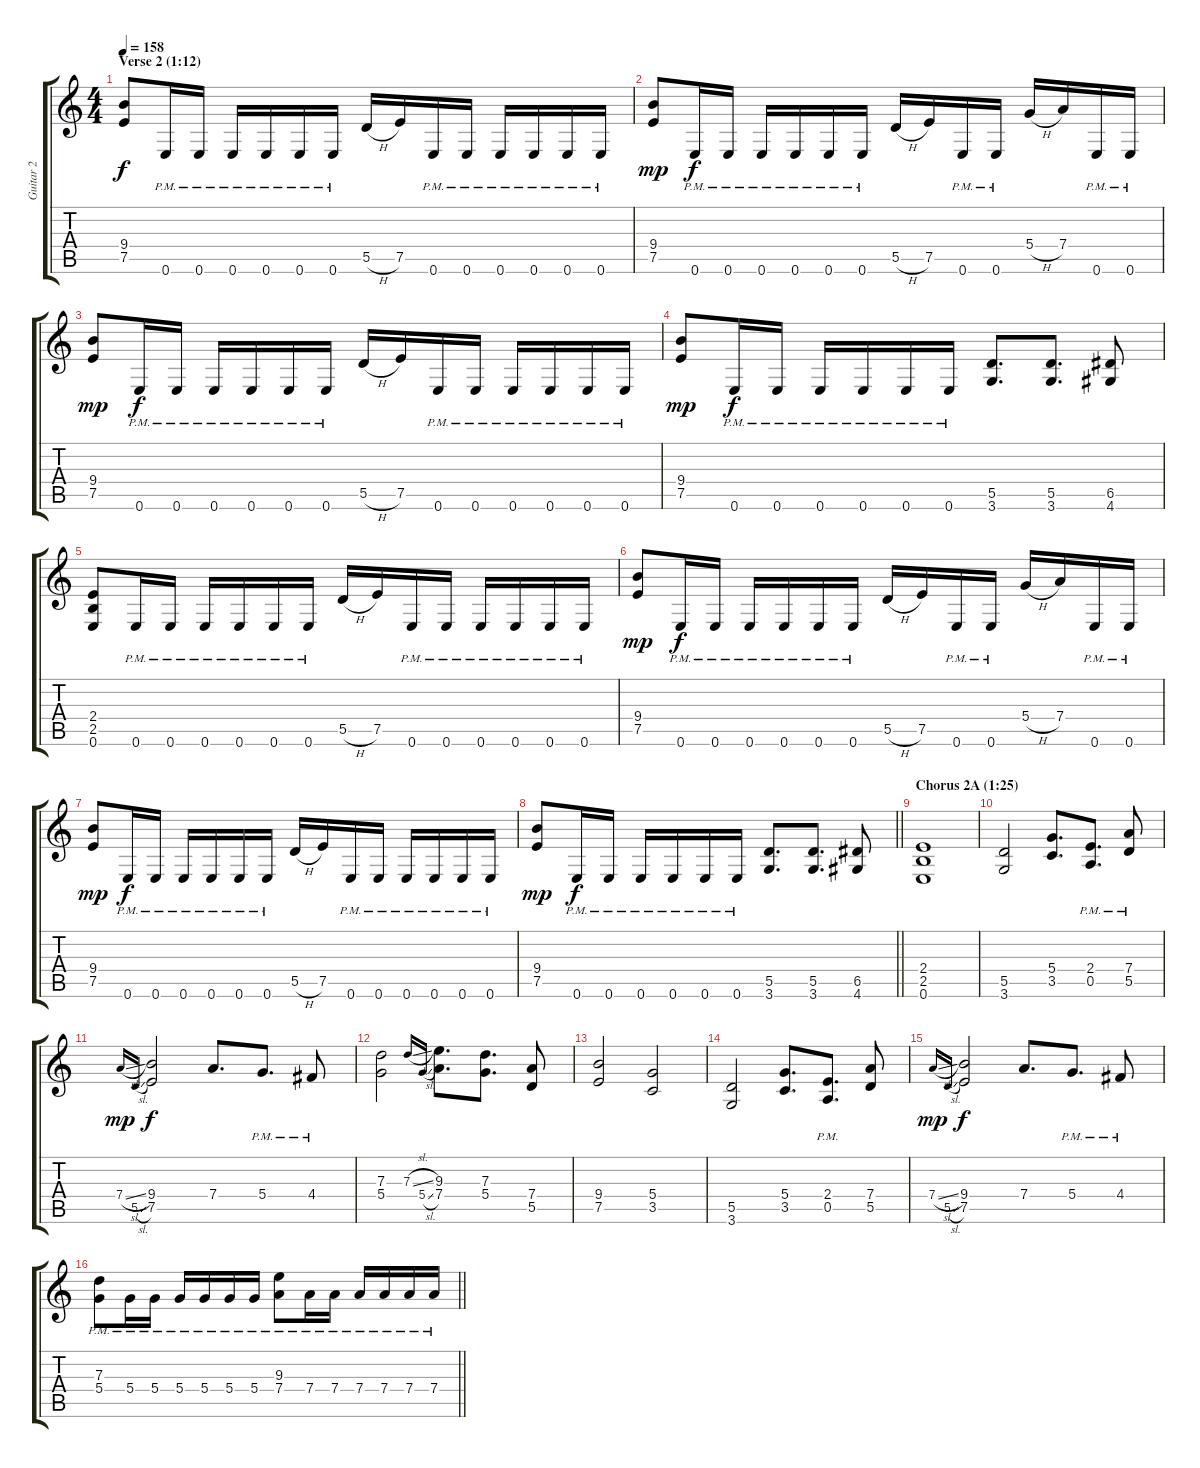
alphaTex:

\track ("Guitar 2" "Guitar 2") {instrument distortionguitar}
\staff {score tabs}
\tuning (E4 B3 G3 D3 A2 E2) {hide}
\ts (4 4)
\section ("" "Verse 2 (1:12)")
\tempo 158
\clef g2
\ks c
(9.4 7.5).8{dy f} 0.6{pm}.16 0.6{pm}.16 0.6{pm}.16 0.6{pm}.16 0.6{pm}.16 0.6{pm}.16 5.5{h}.16 7.5.16 0.6{pm}.16 0.6{pm}.16 0.6{pm}.16 0.6{pm}.16 0.6{pm}.16 0.6{pm}.16 |
(9.4 7.5).8{dy mp} 0.6{pm}.16{dy f} 0.6{pm}.16 0.6{pm}.16 0.6{pm}.16 0.6{pm}.16 0.6{pm}.16 5.5{h}.16 7.5.16 0.6{pm}.16 0.6{pm}.16 5.4{h}.16 7.4.16 0.6{pm}.16 0.6{pm}.16 |
(9.4 7.5).8{dy mp balance 13} 0.6{pm}.16{dy f} 0.6{pm}.16 0.6{pm}.16 0.6{pm}.16 0.6{pm}.16 0.6{pm}.16 5.5{h}.16 7.5.16 0.6{pm}.16 0.6{pm}.16 0.6{pm}.16 0.6{pm}.16 0.6{pm}.16 0.6{pm}.16 |
(9.4 7.5).8{dy mp} 0.6{pm}.16{dy f} 0.6{pm}.16 0.6{pm}.16 0.6{pm}.16 0.6{pm}.16 0.6{pm}.16 (5.5 3.6).8{d} (5.5 3.6).8{d} (6.5 4.6).8 |
(2.4 2.5 0.6).8 0.6{pm}.16 0.6{pm}.16 0.6{pm}.16 0.6{pm}.16 0.6{pm}.16 0.6{pm}.16 5.5{h}.16 7.5.16 0.6{pm}.16 0.6{pm}.16 0.6{pm}.16 0.6{pm}.16 0.6{pm}.16 0.6{pm}.16 |
(9.4 7.5).8{dy mp} 0.6{pm}.16{dy f} 0.6{pm}.16 0.6{pm}.16 0.6{pm}.16 0.6{pm}.16 0.6{pm}.16 5.5{h}.16 7.5.16 0.6{pm}.16 0.6{pm}.16 5.4{h}.16 7.4.16 0.6{pm}.16 0.6{pm}.16 |
(9.4 7.5).8{dy mp} 0.6{pm}.16{dy f} 0.6{pm}.16 0.6{pm}.16 0.6{pm}.16 0.6{pm}.16 0.6{pm}.16 5.5{h}.16 7.5.16 0.6{pm}.16 0.6{pm}.16 0.6{pm}.16 0.6{pm}.16 0.6{pm}.16 0.6{pm}.16 |
\barLineRight lightlight
(9.4 7.5).8{dy mp} 0.6{pm}.16{dy f} 0.6{pm}.16 0.6{pm}.16 0.6{pm}.16 0.6{pm}.16 0.6{pm}.16 (5.5 3.6).8{d} (5.5 3.6).8{d} (6.5 4.6).8 |
\section ("" "Chorus 2A (1:25)")
(2.4 2.5 0.6).1 |
(5.5 3.6).2 (5.4 3.5).8{d} (2.4{pm} 0.5{pm}).8{d} (7.4{pm} 5.5{pm}).8 |
7.4{sl}.16{gr onbeat dy mp} 5.5{sl}.16{gr onbeat} (9.4 7.5).2{dy f} 7.4.8{d} 5.4{pm}.8{d} 4.4{pm}.8 |
(7.3 5.4).2 7.3{sl}.16{gr onbeat} 5.4{sl}.16{gr onbeat} (9.3 7.4).8{d} (7.3 5.4).8{d} (7.4 5.5).8 |
(9.4 7.5).2 (5.4 3.5).2 |
(5.5 3.6).2 (5.4 3.5).8{d} (2.4{pm} 0.5{pm}).8{d} (7.4 5.5).8 |
7.4{sl}.16{gr onbeat dy mp} 5.5{sl}.16{gr onbeat} (9.4 7.5).2{dy f} 7.4.8{d} 5.4{pm}.8{d} 4.4{pm}.8 |
\barLineRight lightlight
(7.3 5.4{pm}).8 5.4{pm}.16 5.4{pm}.16 5.4{pm}.16 5.4{pm}.16 5.4{pm}.16 5.4{pm}.16 (9.3 7.4{pm}).8 7.4{pm}.16 7.4{pm}.16 7.4{pm}.16 7.4{pm}.16 7.4{pm}.16 7.4{pm}.16
